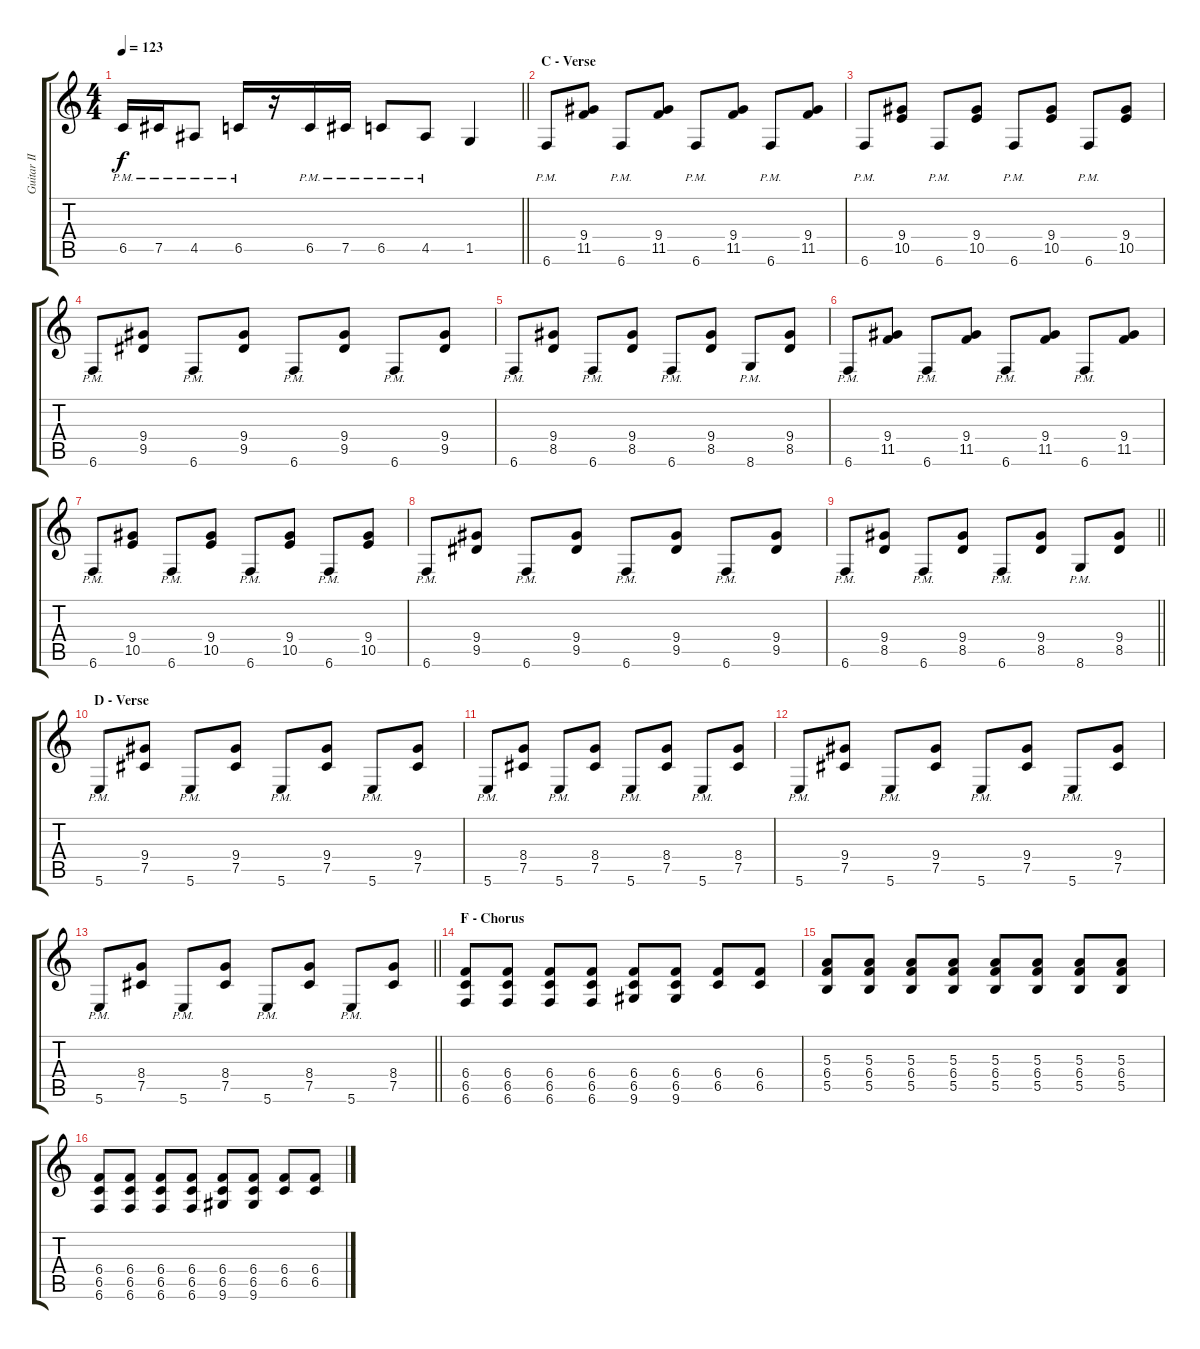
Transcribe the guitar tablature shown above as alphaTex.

\track ("Guitar II" "Guitar II") {instrument distortionguitar}
\staff {score tabs}
\tuning (Db4 Ab3 E3 B2 Gb2 B1) {hide}
\ts (4 4)
\tempo 123
\clef g2
\barLineRight lightlight
\ks c
6.5{pm}.16{dy f} 7.5{pm}.16 4.5{pm}.8 6.5{pm}.16 r.16 6.5{pm}.16 7.5{pm}.16 6.5{pm}.8 4.5{pm}.8 1.5.4 |
\section ("" "C - Verse")
6.6{pm}.8 (9.4 11.5).8 6.6{pm}.8 (9.4 11.5).8 6.6{pm}.8 (9.4 11.5).8 6.6{pm}.8 (9.4 11.5).8 |
6.6{pm}.8 (9.4 10.5).8 6.6{pm}.8 (9.4 10.5).8 6.6{pm}.8 (9.4 10.5).8 6.6{pm}.8 (9.4 10.5).8 |
6.6{pm}.8 (9.4 9.5).8 6.6{pm}.8 (9.4 9.5).8 6.6{pm}.8 (9.4 9.5).8 6.6{pm}.8 (9.4 9.5).8 |
6.6{pm}.8 (9.4 8.5).8 6.6{pm}.8 (9.4 8.5).8 6.6{pm}.8 (9.4 8.5).8 8.6{pm}.8 (9.4 8.5).8 |
6.6{pm}.8 (9.4 11.5).8 6.6{pm}.8 (9.4 11.5).8 6.6{pm}.8 (9.4 11.5).8 6.6{pm}.8 (9.4 11.5).8 |
6.6{pm}.8 (9.4 10.5).8 6.6{pm}.8 (9.4 10.5).8 6.6{pm}.8 (9.4 10.5).8 6.6{pm}.8 (9.4 10.5).8 |
6.6{pm}.8 (9.4 9.5).8 6.6{pm}.8 (9.4 9.5).8 6.6{pm}.8 (9.4 9.5).8 6.6{pm}.8 (9.4 9.5).8 |
\barLineRight lightlight
6.6{pm}.8 (9.4 8.5).8 6.6{pm}.8 (9.4 8.5).8 6.6{pm}.8 (9.4 8.5).8 8.6{pm}.8 (9.4 8.5).8 |
\section ("" "D - Verse")
5.6{pm}.8 (9.4 7.5).8 5.6{pm}.8 (9.4 7.5).8 5.6{pm}.8 (9.4 7.5).8 5.6{pm}.8 (9.4 7.5).8 |
5.6{pm}.8 (8.4 7.5).8 5.6{pm}.8 (8.4 7.5).8 5.6{pm}.8 (8.4 7.5).8 5.6{pm}.8 (8.4 7.5).8 |
5.6{pm}.8 (9.4 7.5).8 5.6{pm}.8 (9.4 7.5).8 5.6{pm}.8 (9.4 7.5).8 5.6{pm}.8 (9.4 7.5).8 |
\barLineRight lightlight
5.6{pm}.8 (8.4 7.5).8 5.6{pm}.8 (8.4 7.5).8 5.6{pm}.8 (8.4 7.5).8 5.6{pm}.8 (8.4 7.5).8 |
\section ("" "F - Chorus")
(6.4 6.5 6.6).8 (6.4 6.5 6.6).8 (6.4 6.5 6.6).8 (6.4 6.5 6.6).8 (6.4 6.5 9.6).8 (6.4 6.5 9.6).8 (6.4 6.5).8 (6.4 6.5).8 |
(5.3 6.4 5.5).8 (5.3 6.4 5.5).8 (5.3 6.4 5.5).8 (5.3 6.4 5.5).8 (5.3 6.4 5.5).8 (5.3 6.4 5.5).8 (5.3 6.4 5.5).8 (5.3 6.4 5.5).8 |
(6.4 6.5 6.6).8 (6.4 6.5 6.6).8 (6.4 6.5 6.6).8 (6.4 6.5 6.6).8 (6.4 6.5 9.6).8 (6.4 6.5 9.6).8 (6.4 6.5).8 (6.4 6.5).8
